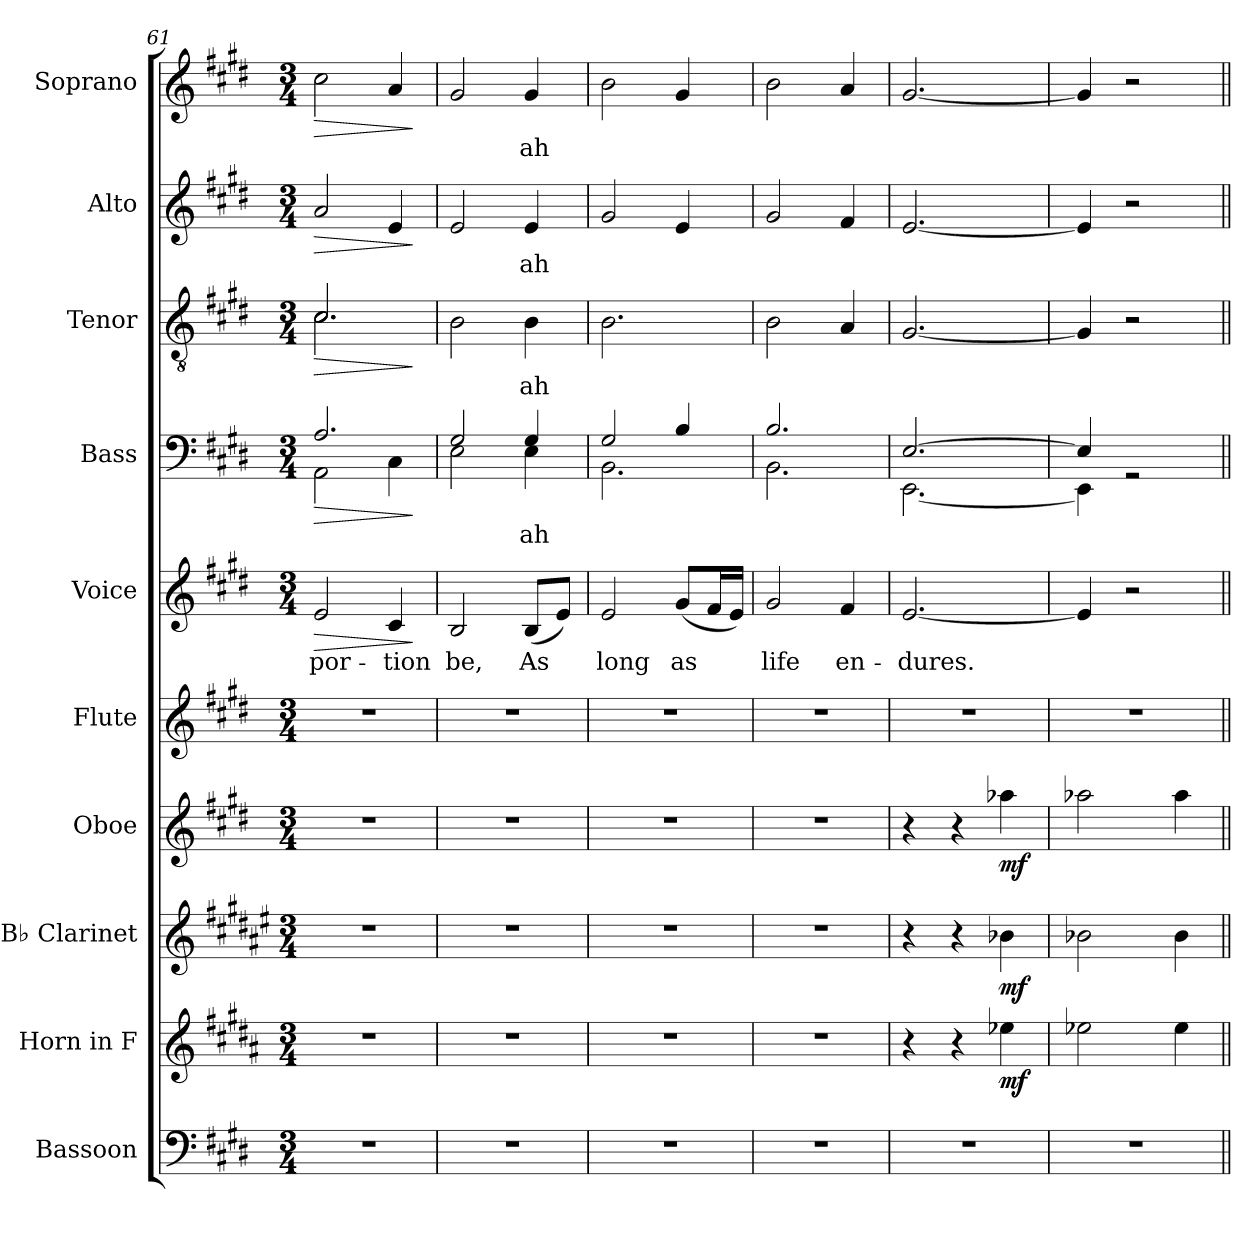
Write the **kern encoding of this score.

**kern	**kern	**dynam	**kern	**dynam	**kern	**dynam	**kern	**kern	**text	**dynam	**kern	**text	**dynam	**kern	**text	**dynam	**kern	**text	**dynam	**kern	**text	**dynam
*part10	*part9	*part9	*part8	*part8	*part7	*part7	*part6	*part5	*part5	*part5	*part4	*part4	*part4	*part3	*part3	*part3	*part2	*part2	*part2	*part1	*part1	*part1
*staff10	*staff9	*staff9	*staff8	*staff8	*staff7	*staff7	*staff6	*staff5	*staff5	*staff5	*staff4	*staff4	*staff4	*staff3	*staff3	*staff3	*staff2	*staff2	*staff2	*staff1	*staff1	*staff1
*I"Bassoon	*I"Horn in F	*	*I"B♭ Clarinet	*	*I"Oboe	*	*I"Flute	*I"Voice	*	*	*I"Bass	*	*	*I"Tenor	*	*	*I"Alto	*	*	*I"Soprano	*	*
*I'Bsn.	*	*	*I'B♭ Cl.	*	*I'Ob.	*	*I'Fl.	*I'Vo.	*	*	*I'B.	*	*	*I'T.	*	*	*I'A.	*	*	*I'S.	*	*
*clefF4	*clefG2	*	*clefG2	*	*clefG2	*	*clefG2	*clefG2	*	*	*clefF4	*	*	*clefGv2	*	*	*clefG2	*	*	*clefG2	*	*
*	*ITrd4c7	*	*ITrd1c2	*	*	*	*	*	*	*	*	*	*	*	*	*	*	*	*	*	*	*
*k[f#c#g#d#]	*k[f#c#g#d#]	*	*k[f#c#g#d#]	*	*k[f#c#g#d#]	*	*k[f#c#g#d#]	*k[f#c#g#d#]	*	*	*k[f#c#g#d#]	*	*	*k[f#c#g#d#]	*	*	*k[f#c#g#d#]	*	*	*k[f#c#g#d#]	*	*
*M3/4	*M3/4	*	*M3/4	*	*M3/4	*	*M3/4	*M3/4	*	*	*M3/4	*	*	*M3/4	*	*	*M3/4	*	*	*M3/4	*	*
=61	=61	=61	=61	=61	=61	=61	=61	=61	=61	=61	=61	=61	=61	=61	=61	=61	=61	=61	=61	=61	=61	=61
!	!	!	!	!	!	!	!	!	!	!LO:HP:b	!	!	!LO:HP:b	!	!	!LO:HP:b	!	!	!LO:HP:b	!	!	!LO:HP:b
*	*	*	*	*	*	*	*	*	*	*	*^	*	*	*^	*	*	*	*	*	*	*	*
2.r	2.r	.	2.r	.	2.r	.	2.r	2e/	por-	>	2.A/	2AA\	.	>	2.c#/	2.c#\	.	>	2a/	.	>	2cc#\	.	>
.	.	.	.	.	.	.	.	4c#/	-tion	.	.	4C#\	.	.	.	.	.	.	4e/	.	.	4a/	.	.
*	*	*	*	*	*	*	*	*	*	*	*v	*v	*	*	*	*	*	*	*	*	*	*	*	*
*	*	*	*	*	*	*	*	*	*	*	*	*	*	*v	*v	*	*	*	*	*	*	*	*
.	.	.	.	.	.	.	.	.	.	]	.	.	]	.	.	]	.	.	]	.	.	]
=62	=62	=62	=62	=62	=62	=62	=62	=62	=62	=62	=62	=62	=62	=62	=62	=62	=62	=62	=62	=62	=62	=62
*	*	*	*	*	*	*	*	*	*	*	*^	*	*	*	*	*	*	*	*	*	*	*
2.r	2.r	.	2.r	.	2.r	.	2.r	2B/	be,	.	2G#/	2E\	.	.	2B\	.	.	2e/	.	.	2g#/	.	.
.	.	.	.	.	.	.	.	(8B/L	As	.	4G#/	4E\	ah	.	4B\	ah	.	4e/	ah	.	4g#/	ah	.
.	.	.	.	.	.	.	.	8e/J)	.	.	.	.	.	.	.	.	.	.	.	.	.	.	.
=63	=63	=63	=63	=63	=63	=63	=63	=63	=63	=63	=63	=63	=63	=63	=63	=63	=63	=63	=63	=63	=63	=63	=63
2.r	2.r	.	2.r	.	2.r	.	2.r	2e/	long	.	2G#/	2.BB\	.	.	2.B\	.	.	2g#/	.	.	2b\	.	.
.	.	.	.	.	.	.	.	(8g#/L	as	.	4B/	.	.	.	.	.	.	4e/	.	.	4g#/	.	.
.	.	.	.	.	.	.	.	16f#/L	.	.	.	.	.	.	.	.	.	.	.	.	.	.	.
.	.	.	.	.	.	.	.	16e/JJ)	.	.	.	.	.	.	.	.	.	.	.	.	.	.	.
=64	=64	=64	=64	=64	=64	=64	=64	=64	=64	=64	=64	=64	=64	=64	=64	=64	=64	=64	=64	=64	=64	=64	=64
2.r	2.r	.	2.r	.	2.r	.	2.r	2g#/	life	.	2.B/	2.BB\	.	.	2B\	.	.	2g#/	.	.	2b\	.	.
.	.	.	.	.	.	.	.	4f#/	en-	.	.	.	.	.	4A/	.	.	4f#/	.	.	4a/	.	.
!!LO:PB:g=z
=65	=65	=65	=65	=65	=65	=65	=65	=65	=65	=65	=65	=65	=65	=65	=65	=65	=65	=65	=65	=65	=65	=65	=65
2.r	4r	.	4r	.	4r	.	2.r	[2.e/	-dures.	.	[2.E/	[2.EE\	.	.	[2.G#/	.	.	[2.e/	.	.	[2.g#/	.	.
.	4r	.	4r	.	4r	.	.	.	.	.	.	.	.	.	.	.	.	.	.	.	.	.	.
!	!	!LO:DY:b	!	!LO:DY:b	!	!LO:DY:b	!	!	!	!	!	!	!	!	!	!	!	!	!	!	!	!	!
.	4a-X\	mf	4a-X\	mf	4aa-X\	mf	.	.	.	.	.	.	.	.	.	.	.	.	.	.	.	.	.
=66	=66	=66	=66	=66	=66	=66	=66	=66	=66	=66	=66	=66	=66	=66	=66	=66	=66	=66	=66	=66	=66	=66	=66
2.r	2a-X\	.	2a-X\	.	2aa-X\	.	2.r	4e/]	.	.	4E/]	4EE\]	.	.	4G#/]	.	.	4e/]	.	.	4g#/]	.	.
.	.	.	.	.	.	.	.	2r	.	.	2rGG	2ryy	.	.	2r	.	.	2r	.	.	2r	.	.
.	4a-\	.	4a-\	.	4aa-\	.	.	.	.	.	.	.	.	.	.	.	.	.	.	.	.	.	.
*	*	*	*	*	*	*	*	*	*	*	*v	*v	*	*	*	*	*	*	*	*	*	*	*
=||	=||	=||	=||	=||	=||	=||	=||	=||	=||	=||	=||	=||	=||	=||	=||	=||	=||	=||	=||	=||	=||	=||
*-	*-	*-	*-	*-	*-	*-	*-	*-	*-	*-	*-	*-	*-	*-	*-	*-	*-	*-	*-	*-	*-	*-
